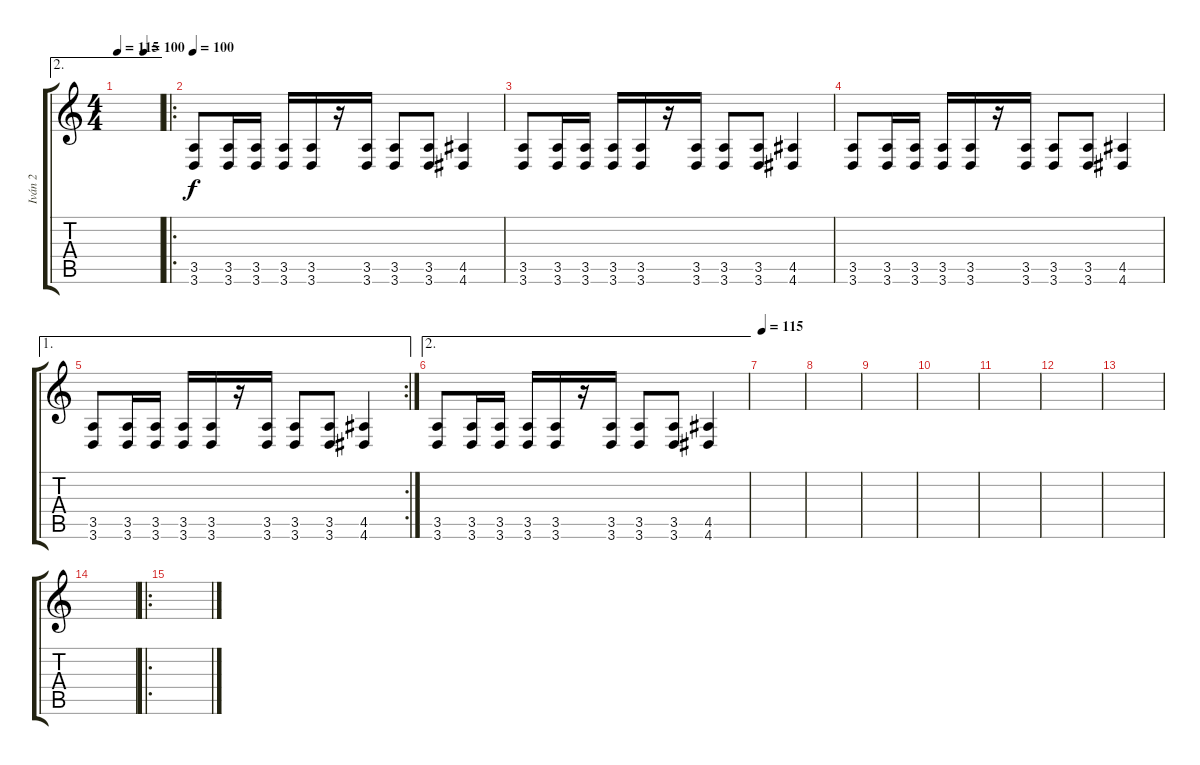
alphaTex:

\track ("Iván 2" "Iván 2") {instrument overdrivenguitar}
\staff {score tabs}
\tuning (Db4 Ab3 E3 B2 Gb2 B1) {hide}
\ae 2
\ts (4 4)
\tempo 115
\tempo (100 0.625)
\clef g2
\ks c
|
\ro
\tempo 100
(3.5 3.6).8 (3.5 3.6).16 (3.5 3.6).16 (3.5 3.6).16 (3.5 3.6).16 r.16 (3.5 3.6).16 (3.5 3.6).8 (3.5 3.6).8 (4.5 4.6).4 |
(3.5 3.6).8 (3.5 3.6).16 (3.5 3.6).16 (3.5 3.6).16 (3.5 3.6).16 r.16 (3.5 3.6).16 (3.5 3.6).8 (3.5 3.6).8 (4.5 4.6).4 |
(3.5 3.6).8 (3.5 3.6).16 (3.5 3.6).16 (3.5 3.6).16 (3.5 3.6).16 r.16 (3.5 3.6).16 (3.5 3.6).8 (3.5 3.6).8 (4.5 4.6).4 |
\ae 1
\rc 2
(3.5 3.6).8 (3.5 3.6).16 (3.5 3.6).16 (3.5 3.6).16 (3.5 3.6).16 r.16 (3.5 3.6).16 (3.5 3.6).8 (3.5 3.6).8 (4.5 4.6).4 |
\ae 2
(3.5 3.6).8 (3.5 3.6).16 (3.5 3.6).16 (3.5 3.6).16 (3.5 3.6).16 r.16 (3.5 3.6).16 (3.5 3.6).8 (3.5 3.6).8 (4.5 4.6).4 |
\tempo 115
|
|
|
|
|
|
|
|
\ro
